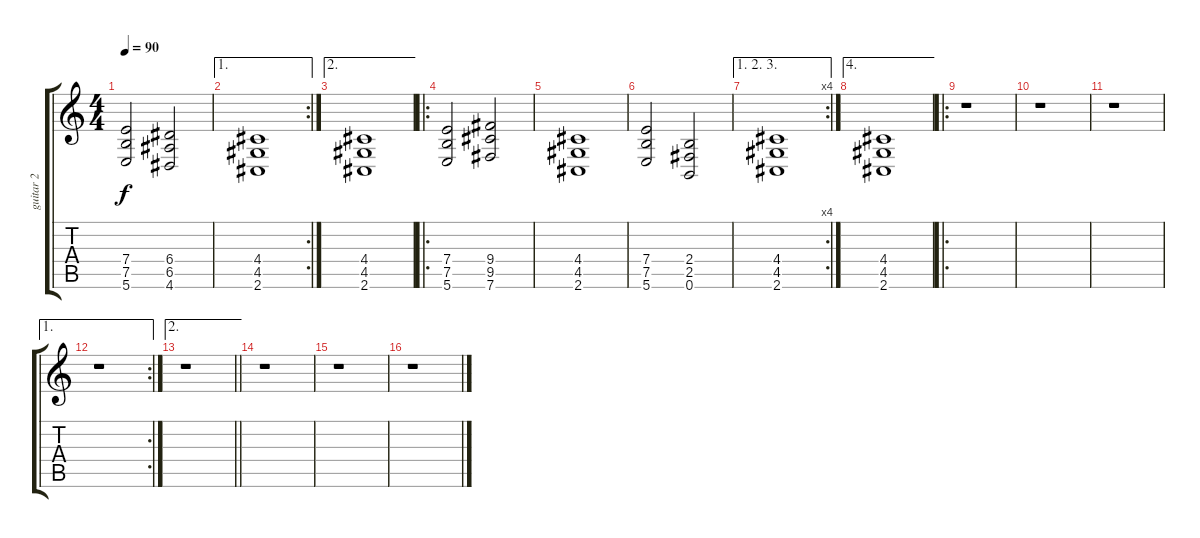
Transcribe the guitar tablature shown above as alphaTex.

\track ("guitar 2" "guitar 2") {instrument distortionguitar}
\staff {score tabs}
\tuning (B3 Gb3 D3 A2 E2 B1) {hide}
\ts (4 4)
\tempo 90
\clef g2
\ks c
(7.4 7.5 5.6).2{dy f} (6.4 6.5 4.6).2 |
\ae 1
\rc 2
(4.4 4.5 2.6).1 |
\ae 2
(4.4 4.5 2.6).1 |
\ro
(7.4 7.5 5.6).2 (9.4 9.5 7.6).2 |
(4.4 4.5 2.6).1 |
(7.4 7.5 5.6).2 (2.4 2.5 0.6).2 |
\ae (1 2 3)
\rc 4
(4.4 4.5 2.6).1 |
\ae 4
(4.4 4.5 2.6).1 |
\ro
r.1 |
r.1 |
r.1 |
\ae 1
\rc 2
r.1 |
\ae 2
\barLineRight lightlight
r.1 |
r.1 |
r.1 |
r.1
